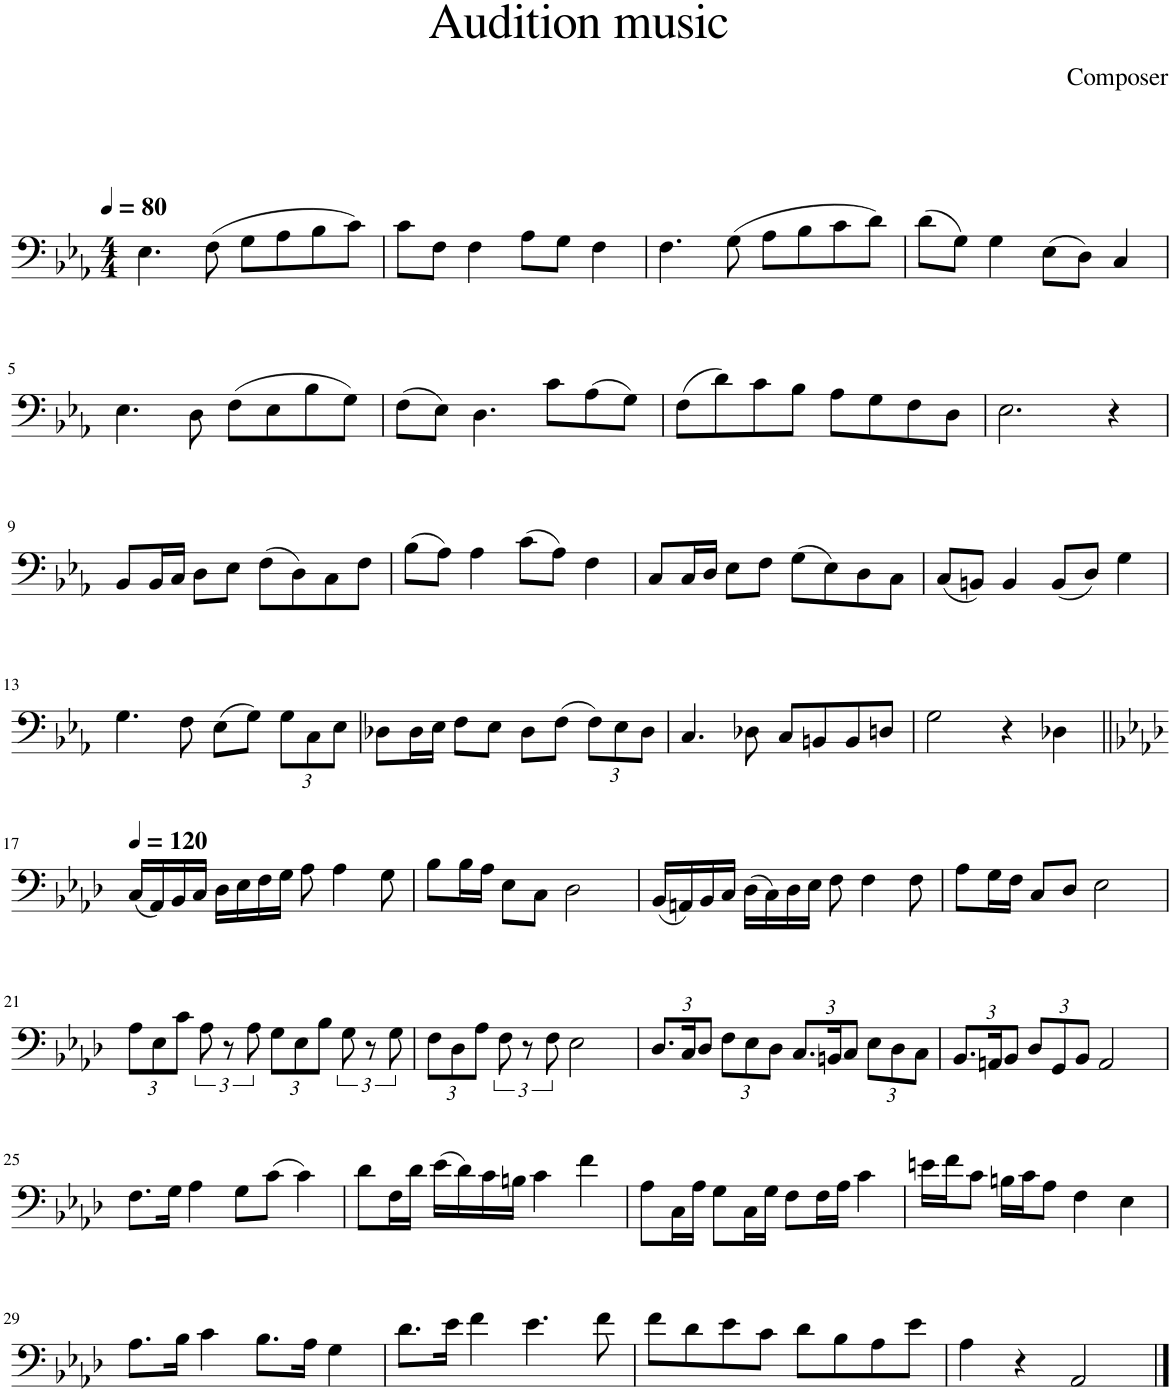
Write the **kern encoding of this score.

**kern
*part1
*staff1
*I"Piano
*I'Pno.
*clefF4
*k[b-e-a-]
*M4/4
*MM80
=1
4.E-\
(8F\
8G\L
8A-\
8B-\
8c\J)
=2
8c\L
8F\J
4F\
8A-\L
8G\J
4F\
=3
4.F\
(8G\
8A-\L
8B-\
8c\
8d\J)
=4
(8d\L
8G\J)
4G\
(8E-\L
8D\J)
4C/
!!LO:LB:g=z
=5
4.E-\
8D\
(8F\L
8E-\
8B-\
8G\J)
=6
(8F\L
8E-\J)
4.D\
8c\L
(8A-\
8G\J)
=7
(8F\L
8d\)
8c\
8B-\J
8A-\L
8G\
8F\
8D\J
=8
2.E-\
4r
!!LO:LB:g=z
=9
8BB-/L
16BB-/L
16C/JJ
8D\L
8E-\J
(8F\L
8D\)
8C\
8F\J
=10
(8B-\L
8A-\J)
4A-\
(8c\L
8A-\J)
4F\
=11
8C/L
16C/L
16D/JJ
8E-\L
8F\J
(8G\L
8E-\)
8D\
8C\J
=12
(8C/L
8BBn/J)
4BB/
(8BB/L
8D/J)
4G\
!!LO:LB:g=z
=13
4.G\
8F\
(8E-\L
8G\J)
*Xbrackettup
12G\L
12C\
12E-\J
=14
8D-X\L
16D-\L
16E-\JJ
8F\L
8E-\J
8D-\L
(8F\J
12F\L)
12E-\
12D-\J
=15
4.C/
8D-X\
8C/L
8BBn/
8BB/
8Dn/J
=16
2G\
4r
4D-X\
!!LO:LB:g=z
=17||
*k[b-e-a-d-]
*MM120
(16C/LL
16AA-/)
16BB-/
16C/JJ
16D-\LL
16E-\
16F\
16G\JJ
8A-\
4A-\
8G\
=18
8B-\L
16B-\L
16A-\JJ
8E-\L
8C\J
2D-\
=19
(16BB-/LL
16AAn/)
16BB-/
16C/JJ
(16D-\LL
16C\)
16D-\
16E-\JJ
8F\
4F\
8F\
=20
8A-\L
16G\L
16F\JJ
8C/L
8D-/J
2E-\
!!LO:LB:g=z
=21
12A-\L
12E-\
12c\J
*brackettup
12A-\
12r
12A-\
*Xbrackettup
12G\L
12E-\
12B-\J
*brackettup
12G\
12r
12G\
=22
*Xbrackettup
12F\L
12D-\
12A-\J
*brackettup
12F\
12r
12F\
2E-\
=23
*Xbrackettup
12.D-/L
24C/K
12D-/J
12F\L
12E-\
12D-\J
12.C/L
24BBn/K
12C/J
12E-\L
12D-\
12C\J
=24
12.BB-/L
24AAn/K
12BB-/J
12D-/L
12GG/
12BB-/J
2AA/
!!LO:LB:g=z
=25
8.F\L
16G\Jk
4A-\
8G\L
(8c\J
4c\)
=26
8d-\L
16F\L
16d-\JJ
(16e-\LL
16d-\)
16c\
16Bn\JJ
4c\
4f\
=27
8A-\L
16C\L
16A-\JJ
8G\L
16C\L
16G\JJ
8F\L
16F\L
16A-\JJ
4c\
=28
16en\LL
16f\J
8c\J
16Bn\LL
16c\J
8A-\J
4F\
4E-\
!!LO:LB:g=z
=29
8.A-\L
16B-\Jk
4c\
8.B-\L
16A-\Jk
4G\
=30
8.d-\L
16e-\Jk
4f\
4.e-\
8f\
=31
8f\L
8d-\
8e-\
8c\J
8d-\L
8B-\
8A-\
8e-\J
=32
4A-\
4r
2AA-/
==
*-
